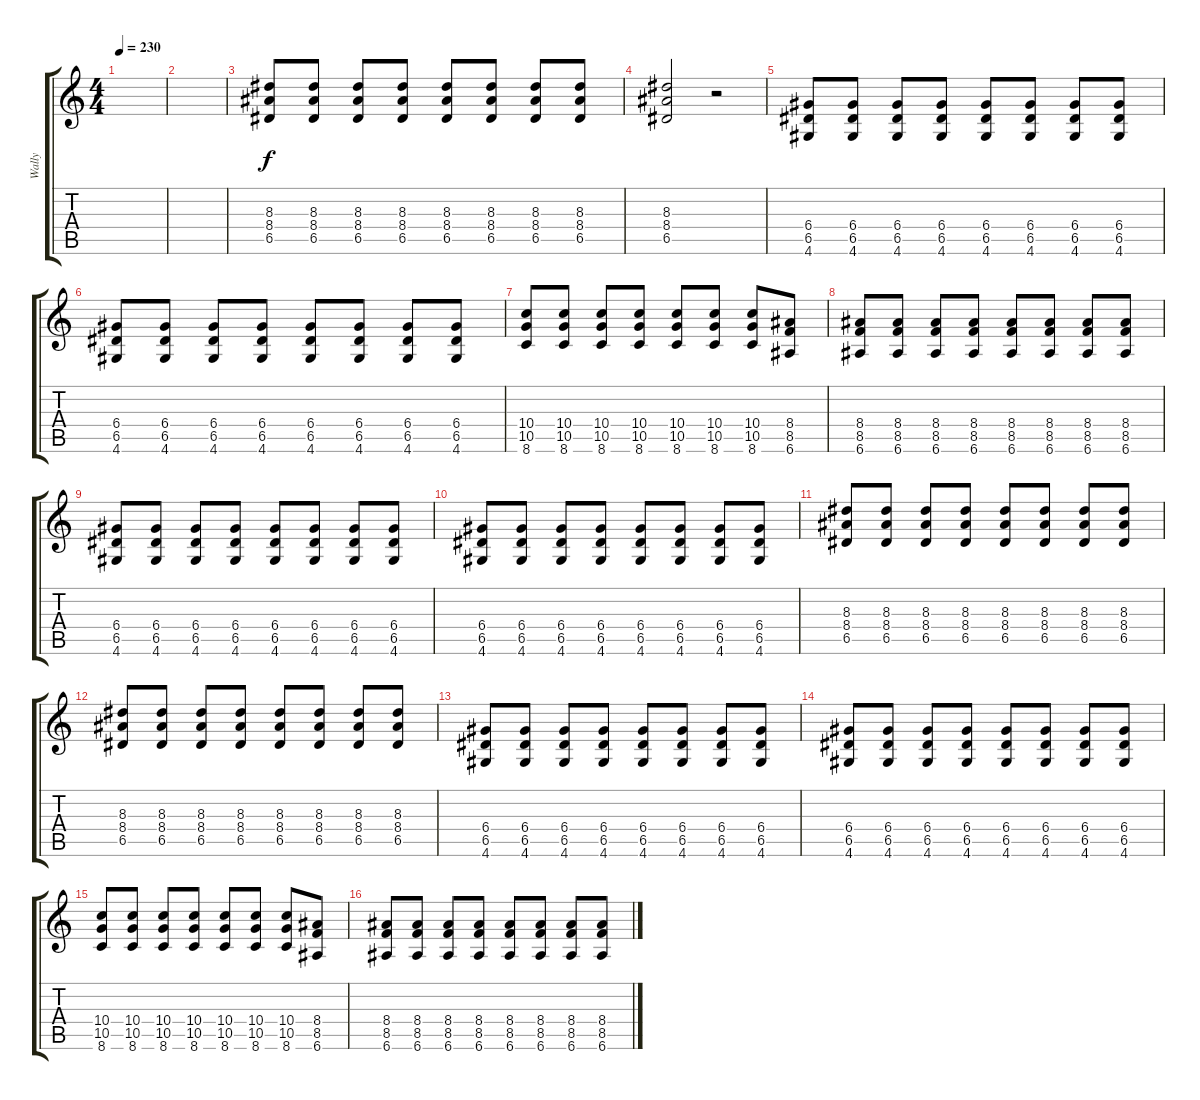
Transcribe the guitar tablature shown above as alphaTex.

\track ("Wally" "Wally") {instrument overdrivenguitar}
\staff {score tabs}
\tuning (E4 B3 G3 D3 A2 E2) {hide}
\ts (4 4)
\tempo 230
\clef g2
\ks c
|
|
(8.3 8.4 6.5).8 (8.3 8.4 6.5).8 (8.3 8.4 6.5).8 (8.3 8.4 6.5).8 (8.3 8.4 6.5).8 (8.3 8.4 6.5).8 (8.3 8.4 6.5).8 (8.3 8.4 6.5).8 |
(8.3 8.4 6.5).2 r.2 |
(6.4 6.5 4.6).8 (6.4 6.5 4.6).8 (6.4 6.5 4.6).8 (6.4 6.5 4.6).8 (6.4 6.5 4.6).8 (6.4 6.5 4.6).8 (6.4 6.5 4.6).8 (6.4 6.5 4.6).8 |
(6.4 6.5 4.6).8 (6.4 6.5 4.6).8 (6.4 6.5 4.6).8 (6.4 6.5 4.6).8 (6.4 6.5 4.6).8 (6.4 6.5 4.6).8 (6.4 6.5 4.6).8 (6.4 6.5 4.6).8 |
(10.4 10.5 8.6).8 (10.4 10.5 8.6).8 (10.4 10.5 8.6).8 (10.4 10.5 8.6).8 (10.4 10.5 8.6).8 (10.4 10.5 8.6).8 (10.4 10.5 8.6).8 (8.4 8.5 6.6).8 |
(8.4 8.5 6.6).8 (8.4 8.5 6.6).8 (8.4 8.5 6.6).8 (8.4 8.5 6.6).8 (8.4 8.5 6.6).8 (8.4 8.5 6.6).8 (8.4 8.5 6.6).8 (8.4 8.5 6.6).8 |
(6.4 6.5 4.6).8 (6.4 6.5 4.6).8 (6.4 6.5 4.6).8 (6.4 6.5 4.6).8 (6.4 6.5 4.6).8 (6.4 6.5 4.6).8 (6.4 6.5 4.6).8 (6.4 6.5 4.6).8 |
(6.4 6.5 4.6).8 (6.4 6.5 4.6).8 (6.4 6.5 4.6).8 (6.4 6.5 4.6).8 (6.4 6.5 4.6).8 (6.4 6.5 4.6).8 (6.4 6.5 4.6).8 (6.4 6.5 4.6).8 |
(8.3 8.4 6.5).8 (8.3 8.4 6.5).8 (8.3 8.4 6.5).8 (8.3 8.4 6.5).8 (8.3 8.4 6.5).8 (8.3 8.4 6.5).8 (8.3 8.4 6.5).8 (8.3 8.4 6.5).8 |
(8.3 8.4 6.5).8 (8.3 8.4 6.5).8 (8.3 8.4 6.5).8 (8.3 8.4 6.5).8 (8.3 8.4 6.5).8 (8.3 8.4 6.5).8 (8.3 8.4 6.5).8 (8.3 8.4 6.5).8 |
(6.4 6.5 4.6).8 (6.4 6.5 4.6).8 (6.4 6.5 4.6).8 (6.4 6.5 4.6).8 (6.4 6.5 4.6).8 (6.4 6.5 4.6).8 (6.4 6.5 4.6).8 (6.4 6.5 4.6).8 |
(6.4 6.5 4.6).8 (6.4 6.5 4.6).8 (6.4 6.5 4.6).8 (6.4 6.5 4.6).8 (6.4 6.5 4.6).8 (6.4 6.5 4.6).8 (6.4 6.5 4.6).8 (6.4 6.5 4.6).8 |
(10.4 10.5 8.6).8 (10.4 10.5 8.6).8 (10.4 10.5 8.6).8 (10.4 10.5 8.6).8 (10.4 10.5 8.6).8 (10.4 10.5 8.6).8 (10.4 10.5 8.6).8 (8.4 8.5 6.6).8 |
(8.4 8.5 6.6).8 (8.4 8.5 6.6).8 (8.4 8.5 6.6).8 (8.4 8.5 6.6).8 (8.4 8.5 6.6).8 (8.4 8.5 6.6).8 (8.4 8.5 6.6).8 (8.4 8.5 6.6).8
